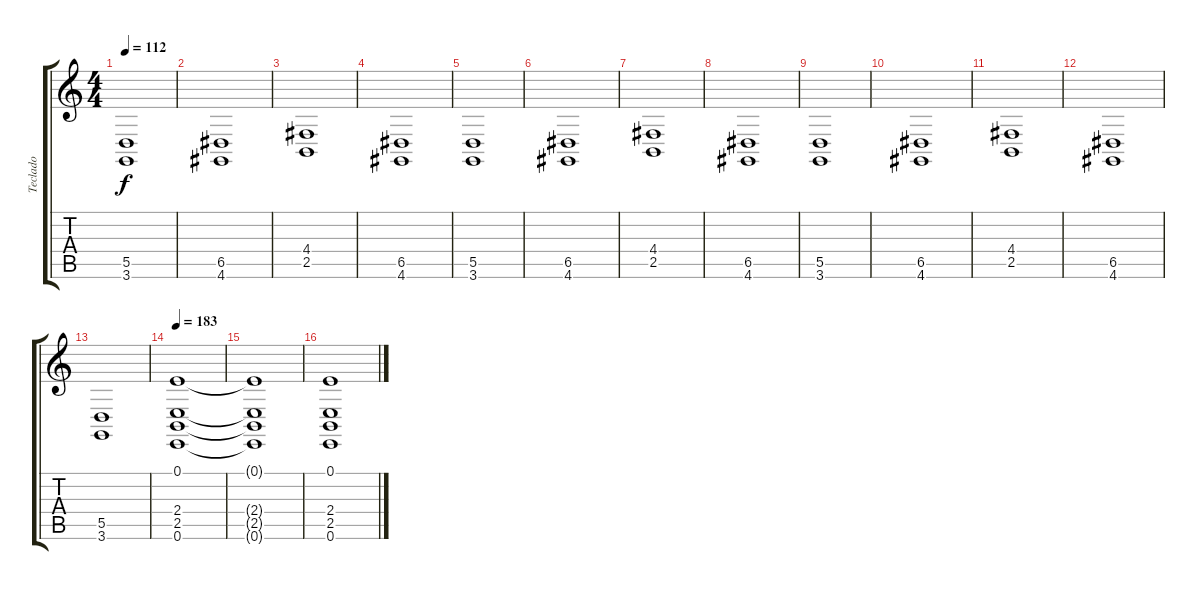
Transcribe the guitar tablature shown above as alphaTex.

\track ("Teclado" "Teclado") {instrument churchorgan}
\staff {score tabs}
\tuning (E4 B3 G3 D3 A2 E2) {hide}
\ts (4 4)
\tempo 112
\clef g2
\ks c
(5.5 3.6).1{dy f} |
(6.5 4.6).1 |
(4.4 2.5).1 |
(6.5 4.6).1 |
(5.5 3.6).1 |
(6.5 4.6).1 |
(4.4 2.5).1 |
(6.5 4.6).1 |
(5.5 3.6).1 |
(6.5 4.6).1 |
(4.4 2.5).1 |
(6.5 4.6).1 |
(5.5 3.6).1 |
\tempo 183
(0.1 2.4 2.5 0.6).1 |
(0.1{t} 2.4{t} 2.5{t} 0.6{t}).1 |
(0.1 2.4 2.5 0.6).1
